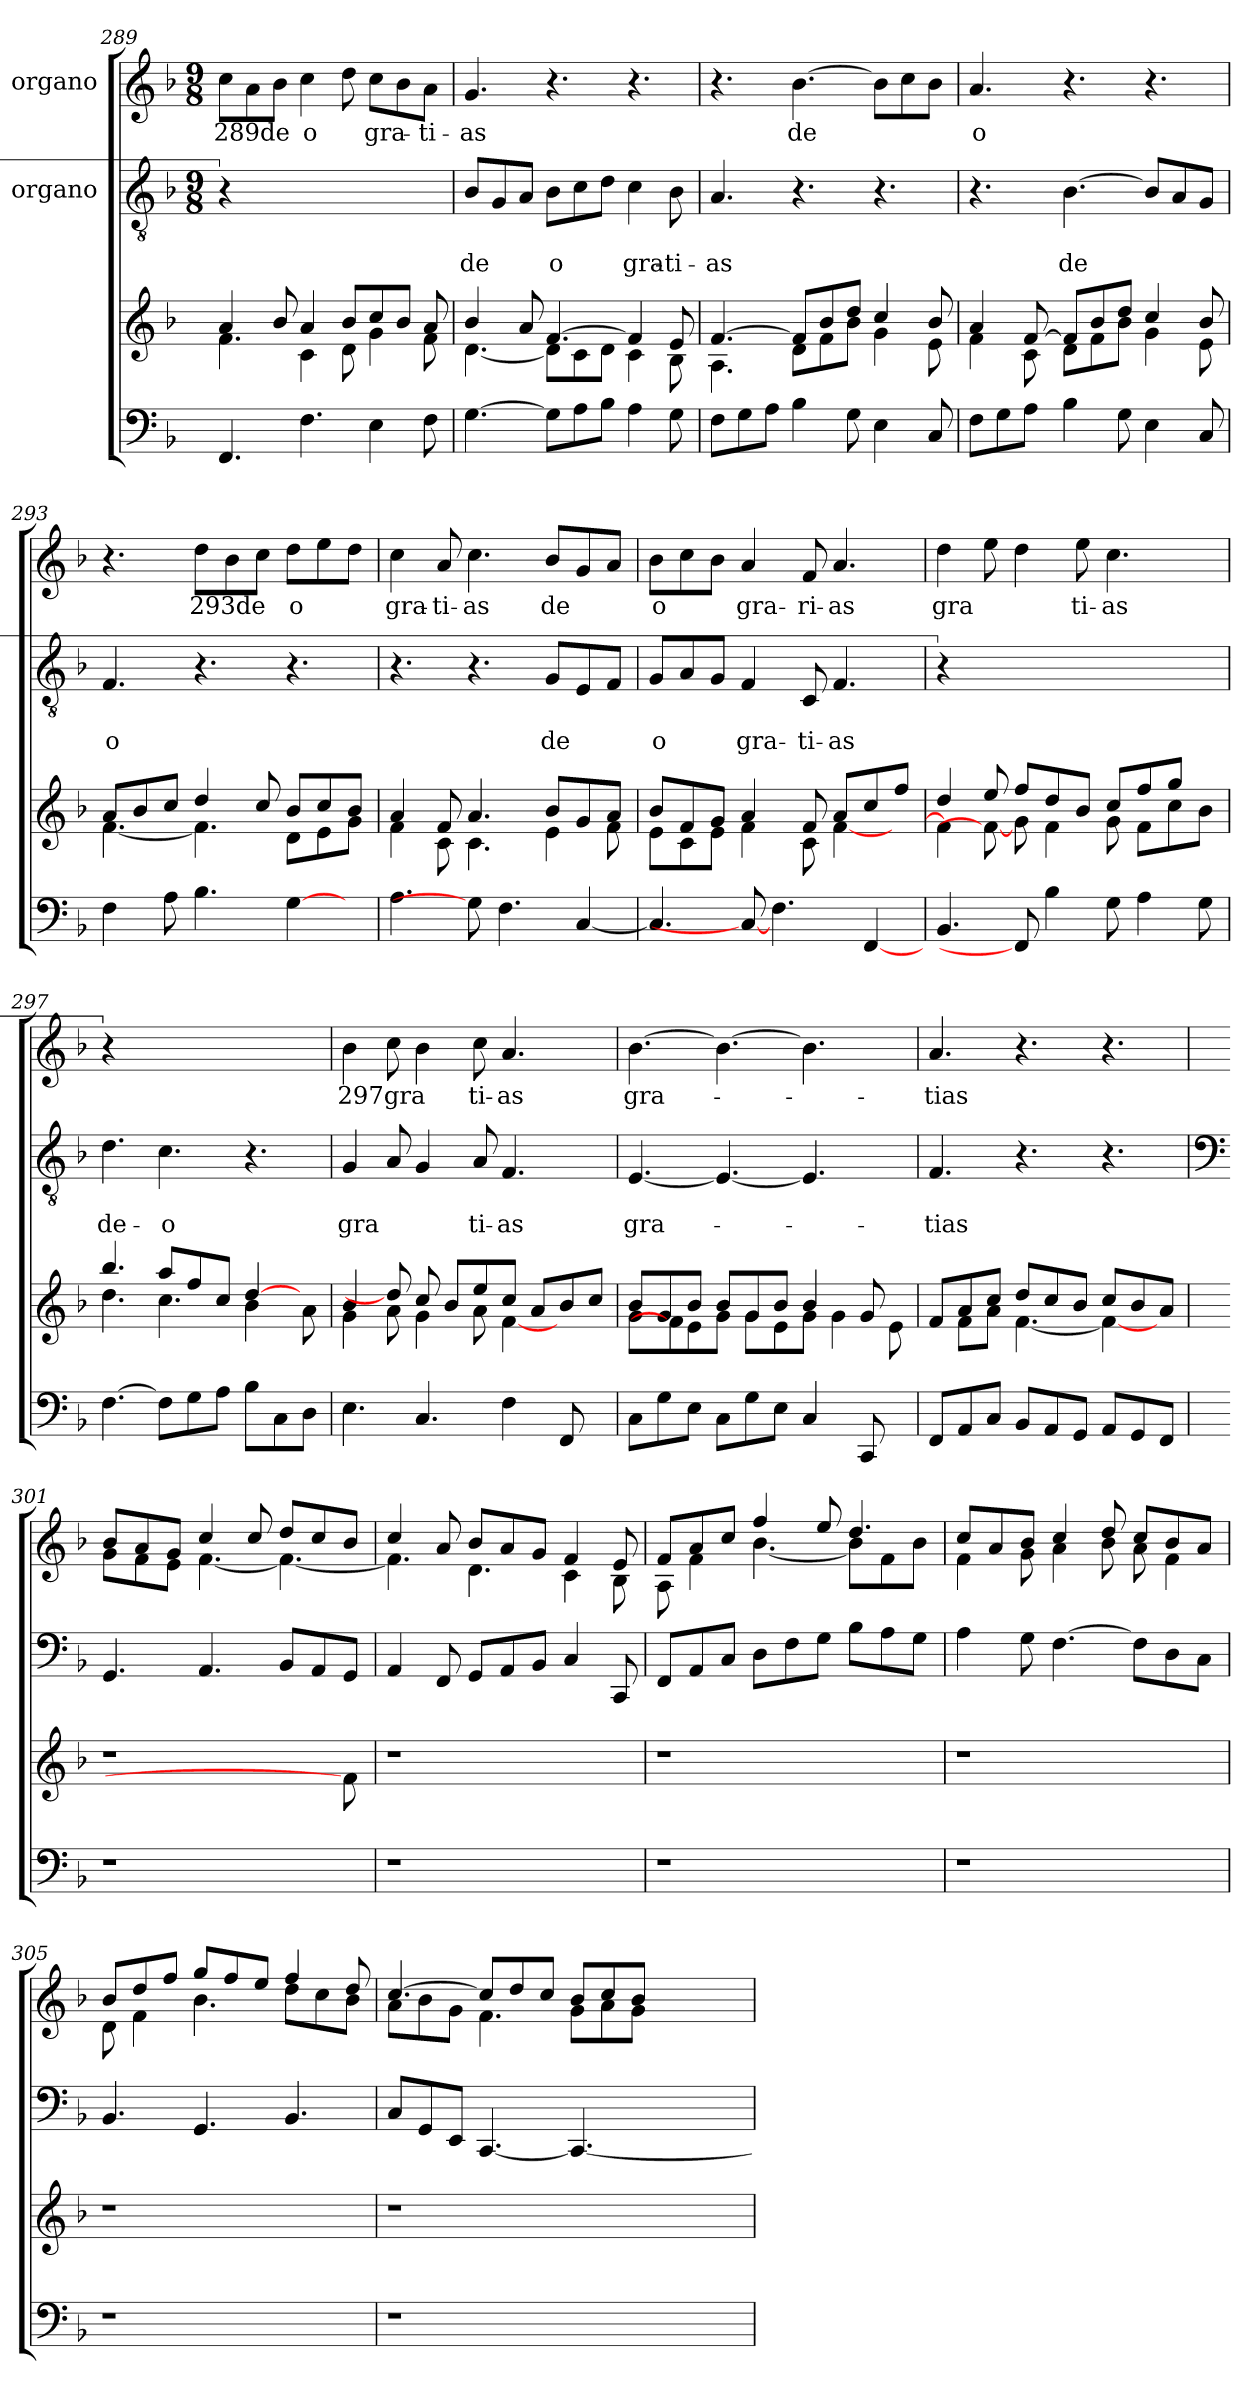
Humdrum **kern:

**kern	**kern	**kern	**text	**text	**kern	**text
*part4	*part3	*part2	*part2	*part2	*part1	*part1
*staff4	*staff3	*staff2	*staff2	*staff2	*staff1	*staff1
*	*	*I"organo	*	*	*I"organo	*
!!LO:PB:g=z
*clefF4	*clefG2	*clefGv2	*	*	*clefG2	*
*k[b-]	*k[b-]	*k[b-]	*	*	*k[b-]	*
*F:	*F:	*F:	*	*	*F:	*
*	*	*M9/8	*	*	*M9/8	*
=289	=289	=289	=289	=289	=289	=289
*	*^	*	*	*	*	*
!	!	!	!LO:N:vis=1	!	!	!	!LO:LY:b:rj
4.FF/	4a/	4.f\	8%9r	.	.	8cc\L	289de
.	.	.	.	.	.	8a\	.
.	8b-/	.	.	.	.	8b-\J	.
!	!	!	!	!	!	!	!LO:LY:b
4.F\	4a/	4c\	.	.	.	4cc\	o
.	8b-/L	8d\	.	.	.	8dd\	.
!	!	!	!	!	!	!	!LO:LY:b
4E\	8cc/	4g\	.	.	.	8cc\L	gra-
.	8b-/J	.	.	.	.	8b-\	.
!	!	!	!	!	!	!	!LO:LY:b
8F\	8a/	8f\	.	.	.	8a\J	-ti-
=290	=290	=290	=290	=290	=290	=290	=290
!	!	!	!	!	!LO:LY:b	!	!LO:LY:b
[>4.G\	4b-/	[<4.d\	8B-/L	.	de	4.g/	-as
.	.	.	8G/	.	.	.	.
.	8a/	.	8A/J	.	.	.	.
!	!	!	!	!	!LO:LY:b	!	!
8G\L]	[>4.f/	8d\L]	8B-\L	.	o	4.r	.
8A\	.	8c\	8c\	.	.	.	.
8B-\J	.	8d\J	8d\J	.	.	.	.
!	!	!	!	!	!LO:LY:b	!	!
4A\	4f/]	4c\	4c\	.	gra-	4.r	.
!	!	!	!	!	!LO:LY:b	!	!
8G\	8e/	8B-\	8B-\	.	-ti-	.	.
=291	=291	=291	=291	=291	=291	=291	=291
!	!	!	!	!	!LO:LY:b	!	!
8F\L	[>4.f/	4.A\	4.A/	.	-as	4.r	.
8G\	.	.	.	.	.	.	.
8A\J	.	.	.	.	.	.	.
!	!	!	!	!	!	!	!LO:LY:b
4B-\	8f/L]	8d\L	4.r	.	.	[>4.b-\	de
.	8b-/	8f\	.	.	.	.	.
8G\	8dd/J	8b-\J	.	.	.	.	.
4E\	4cc/	4g\	4.r	.	.	8b-\L]	.
.	.	.	.	.	.	8cc\	.
8C/	8b-/	8e\	.	.	.	8b-\J	.
=292	=292	=292	=292	=292	=292	=292	=292
!	!	!	!	!	!	!	!LO:LY:b
8F\L	4a/	4f\	4.r	.	.	4.a/	o
8G\	.	.	.	.	.	.	.
8A\J	[>8f/	8c\	.	.	.	.	.
!	!	!	!	!	!LO:LY:b	!	!
4B-\	8f/L]	8d\L	[>4.B-\	.	de	4.r	.
.	8b-/	8f\	.	.	.	.	.
8G\	8dd/J	8b-\J	.	.	.	.	.
4E\	4cc/	4g\	8B-/L]	.	.	4.r	.
.	.	.	8A/	.	.	.	.
8C/	8b-/	8e\	8G/J	.	.	.	.
!!LO:LB:g=z
=293	=293	=293	=293	=293	=293	=293	=293
!	!	!	!	!	!LO:LY:b	!	!
4F\	8a/L	[<4.f\	4.F/	.	o	4.r	.
.	8b-/	.	.	.	.	.	.
8A\	8cc/J	.	.	.	.	.	.
!	!	!	!	!	!	!	!LO:LY:b:rj
4.B-\	4dd/	4.f\]	4.r	.	.	8dd\L	293de
.	.	.	.	.	.	8b-\	.
.	8cc/	.	.	.	.	8cc\J	.
!	!	!	!	!	!	!	!LO:LY:b
[4G\	8b-/L	8d\L	4.r	.	.	8dd\L	o
.	8cc/	8e\	.	.	.	8ee\	.
8ryy	8b-/J	8g\J	.	.	.	8dd\J	.
=294	=294	=294	=294	=294	=294	=294	=294
!	!	!	!	!	!	!	!LO:LY:b
4.A\	4a/	4f\	4.r	.	.	4cc\	gra-
!	!	!	!	!	!	!	!LO:LY:b
.	8f/	8c\	.	.	.	8a/	-ti-
!	!	!	!	!	!	!	!LO:LY:b
8G\]	4.a/	4.c\	4.r	.	.	4.cc\	-as
4.F\	.	.	.	.	.	.	.
!	!	!	!	!	!LO:LY:b	!	!LO:LY:b
.	8b-/L	4e\	8G/L	.	de	8b-/L	de
[<4C/	8g/	.	8E/	.	.	8g/	.
.	8a/J	8f\	8F/J	.	.	8a/J	.
=295	=295	=295	=295	=295	=295	=295	=295
!	!	!	!	!	!LO:LY:b	!	!LO:LY:b
4.C/]	8b-/L	8e\L	8G/L	.	o	8b-\L	o
.	8f/	8c\	8A/	.	.	8cc\	.
.	8g/J	8e\J	8G/J	.	.	8b-\J	.
!	!	!	!	!	!LO:LY:b	!	!LO:LY:b
8C/_	4a/	4f\	4F/	.	gra-	4a/	gra-
4.F\	.	.	.	.	.	.	.
!	!	!	!	!	!LO:LY:b	!	!LO:LY:b
.	8f/	8c\	8C/	.	-ti-	8f/	-ri-
!	!	!	!	!	!LO:LY:b	!	!LO:LY:b:rj
.	8a/L	[<4f\	4.F/	.	-as	4.a/	-as
[4FF/	8cc/	.	.	.	.	.	.
.	8ff/J	8ryy	.	.	.	.	.
=296	=296	=296	=296	=296	=296	=296	=296
!	!	!	!LO:N:vis=1	!	!	!	!LO:LY:b
4.BB-/	4dd/	4f\]	8%9r	.	.	4dd\	gra
.	8ee/	8f\_	.	.	.	8ee\	.
8FF/]	8ff/L	8g\	.	.	.	4dd\	.
4B-\	8dd/	4f\	.	.	.	.	.
!	!	!	!	!	!	!	!LO:LY:b
.	8b-/J	.	.	.	.	8ee\	ti-
!	!	!	!	!	!	!	!LO:LY:b:rj
8G\	8cc/L	8g\	.	.	.	4.cc\	-as
4A\	8ff/	8f\L	.	.	.	.	.
.	8gg/J	8cc\	.	.	.	.	.
8G\	8ryy	8b-\J	8ryy	.	.	8ryy	.
!!LO:LB:g=z
=297	=297	=297	=297	=297	=297	=297	=297
!	!	!	!	!	!LO:LY:b	!LO:N:vis=1	!
[>4.F\	4.bb-/	4.dd\	4.d\	.	de-	8%9r	.
!	!	!	!	!	!LO:LY:b	!	!
8F\L]	8aa/L	4.cc\	4.c\	.	-o	.	.
8G\	8ff/	.	.	.	.	.	.
8A\J	8cc/J	.	.	.	.	.	.
8B-\L	[4dd/	4b-\	4.r	.	.	.	.
8C\	.	.	.	.	.	.	.
8D\J	8ryy	8a\	.	.	.	.	.
=298	=298	=298	=298	=298	=298	=298	=298
!	!	!	!	!	!LO:LY:b	!	!LO:LY:b:rj
4.E\	4b-/	4g\	4G/	.	gra	4b-\	297gra
.	8dd/]	8a\	8A/	.	.	8cc\	.
4.C/	8cc/	4g\	4G/	.	.	4b-\	.
.	8b-/L	.	.	.	.	.	.
!	!	!	!	!	!LO:LY:b	!	!LO:LY:b
.	8ee/	8a\	8A/	.	ti-	8cc\	ti-
!	!	!	!	!	!LO:LY:b	!	!LO:LY:b
4F\	8cc/J	[4f\	4.F/	.	-as	4.a/	-as
.	8a/L	.	.	.	.	.	.
8FF/	8b-/	4ryy	.	.	.	.	.
8ryy	8cc/J	.	8ryy	.	.	8ryy	.
=299	=299	=299	=299	=299	=299	=299	=299
!	!	!	!	!	!LO:LY:b	!	!LO:LY:b
8C\L	8b-/L	8g\L	[<4.E/	.	gra-	[>4.b-\	gra-
8G\	8g/	8f\]	.	.	.	.	.
8E\J	8b-/J	8e\	.	.	.	.	.
8C\L	8b-/L	8g\J	4.E/_	.	.	4.b-\_	.
8G\	8g/	8g\L	.	.	.	.	.
8E\J	8b-/J	8e\	.	.	.	.	.
4C/	4b-/	8g\J	4.E/]	.	.	4.b-\]	.
.	.	4g\	.	.	.	.	.
8CC/	8g/	.	.	.	.	.	.
8ryy	8ryy	8e\	8ryy	.	.	8ryy	.
=300	=300	=300	=300	=300	=300	=300	=300
!	!	!	!	!	!LO:LY:b	!	!LO:LY:b
8FF/L	8f/L	8ryy	4.F/	.	-tias	4.a/	-tias
8AA/	8a/	8f\L	.	.	.	.	.
8C/J	8cc/J	8a\J	.	.	.	.	.
8BB-/L	8dd/L	[<4.f\	4.r	.	.	4.r	.
8AA/	8cc/	.	.	.	.	.	.
8GG/J	8b-/J	.	.	.	.	.	.
8AA/L	8cc/L	4f\_	4.r	.	.	4.r	.
8GG/	8b-/	.	.	.	.	.	.
8FF/J	8a/J	8ryy	.	.	.	.	.
*	*v	*v	*	*	*	*	*
!!LO:PB:g=z
=301	=301	=301	=301	=301	=301	=301
*	*	*clefF4	*	*	*	*
*	*	*	*	*	*^	*
1r	1r	4.GG/	.	.	8b-/L	8g\L	.
.	.	.	.	.	8a/	8f\	.
.	.	.	.	.	8g/J	8e\J	.
.	.	4.AA/	.	.	4cc/	[<4.f\	.
.	.	.	.	.	8cc/	.	.
.	.	8BB-/L	.	.	8dd/L	4.f\_	.
.	.	8AA/	.	.	8cc/	.	.
8ryy	8f\]	8GG/J	.	.	8b-/J	.	.
=302	=302	=302	=302	=302	=302	=302	=302
1r	1r	4AA/	.	.	4cc/	4.f\]	.
.	.	8FF/	.	.	8a/	.	.
.	.	8GG/L	.	.	8b-/L	4.d\	.
.	.	8AA/	.	.	8a/	.	.
.	.	8BB-/J	.	.	8g/J	.	.
.	.	4C/	.	.	4f/	4c\	.
8ryy	8ryy	8CC/	.	.	8e/	8B-\	.
=303	=303	=303	=303	=303	=303	=303	=303
1r	1r	8FF/L	.	.	8f/L	8A\	.
.	.	8AA/	.	.	8a/	4f\	.
.	.	8C/J	.	.	8cc/J	.	.
.	.	8D\L	.	.	4ff/	[<4.b-\	.
.	.	8F\	.	.	.	.	.
.	.	8G\J	.	.	8ee/	.	.
.	.	8B-\L	.	.	4.dd/	8b-\L]	.
.	.	8A\	.	.	.	8f\	.
8ryy	8ryy	8G\J	.	.	.	8b-\J	.
!!LO:LB:g=z	!!
=304	=304	=304	=304	=304	=304	=304	=304
1r	1r	4A\	.	.	8cc/L	4f\	.
.	.	.	.	.	8a/	.	.
.	.	8G\	.	.	8b-/J	8g\	.
.	.	[>4.F\	.	.	4cc/	4a\	.
.	.	.	.	.	8dd/	8b-\	.
.	.	8F\L]	.	.	8cc/L	8a\	.
.	.	8D\	.	.	8b-/	4f\	.
8ryy	8ryy	8C\J	.	.	8a/J	.	.
=305	=305	=305	=305	=305	=305	=305	=305
1r	1r	4.BB-/	.	.	8b-/L	8d\	.
.	.	.	.	.	8dd/	4f\	.
.	.	.	.	.	8ff/J	.	.
.	.	4.GG/	.	.	8gg/L	4.b-\	.
.	.	.	.	.	8ff/	.	.
.	.	.	.	.	8ee/J	.	.
.	.	4.BB-/	.	.	4ff/	8dd\L	.
.	.	.	.	.	.	8cc\	.
8ryy	8ryy	.	.	.	8dd/	8b-\J	.
=306	=306	=306	=306	=306	=306	=306	=306
1r	1r	8C/L	.	.	[>4.cc/	8a\L	.
.	.	8GG/	.	.	.	8b-\	.
.	.	8EE/J	.	.	.	8g\J	.
.	.	[<4.CC/	.	.	8cc/L]	4.f\	.
.	.	.	.	.	8dd/	.	.
.	.	.	.	.	8cc/J	.	.
.	.	4.CC/_	.	.	8b-/L	8g\L	.
.	.	.	.	.	8cc/	8a\	.
8ryy	8ryy	.	.	.	8b-/J	8g\J	.
*	*	*	*	*	*v	*v	*
=	=	=	=	=	=	=
*-	*-	*-	*-	*-	*-	*-
